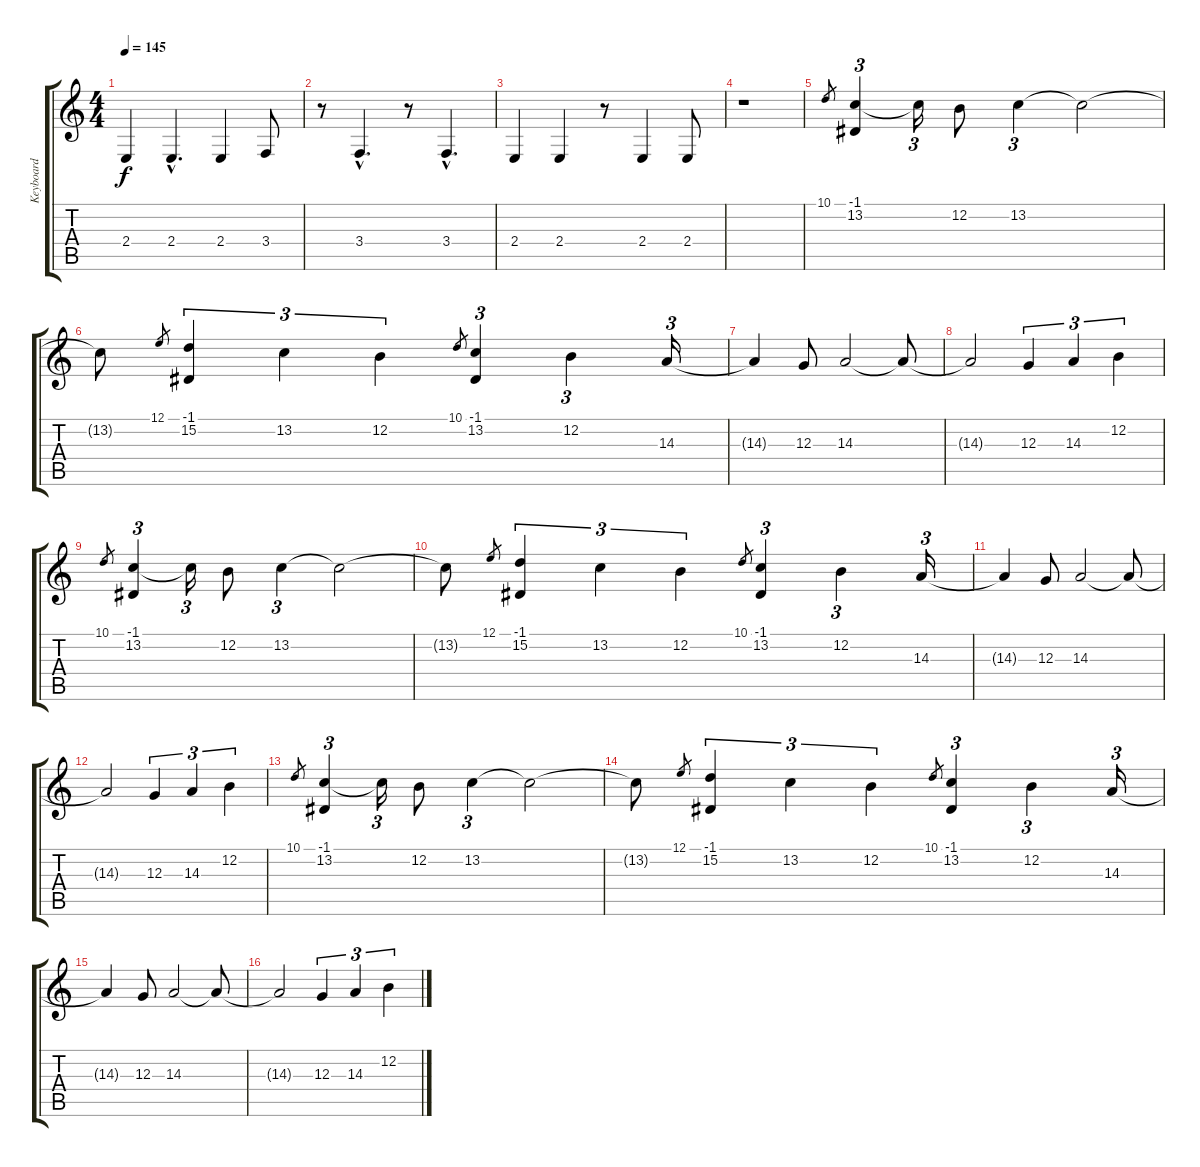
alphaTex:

\track ("Keyboard" "Keyboard") {instrument stringensemble1}
\staff {score tabs}
\tuning (E4 B3 G3 D3 A2 E2) {hide}
\ts (4 4)
\tempo 145
\clef g2
\ks c
2.4.4{dy f} 2.4{hac}.4{d} 2.4.4 3.4.8 |
r.8 3.4{hac}.4{d} r.8 3.4{hac}.4{d} |
2.4.4 2.4.4 r.8 2.4.4 2.4.8 |
r.1 |
10.1.8{gr} (-1.1 13.2).4{tu (3 2) instrument bagpipe} 13.2{t}.16{tu (3 2)} 12.2.8 13.2.4{tu (3 2)} 13.2{t}.2 |
13.2{t}.8 12.1.8{gr} (-1.1 15.2).4{tu (3 2)} 13.2.4{tu (3 2)} 12.2.4{tu (3 2)} 10.1.8{gr} (-1.1 13.2).4{tu (3 2)} 12.2.4{tu (3 2)} 14.3.16{tu (3 2)} |
14.3{t}.4 12.3.8 14.3.2 14.3{t}.8 |
14.3{t}.2 12.3.4{tu (3 2)} 14.3.4{tu (3 2)} 12.2.4{tu (3 2)} |
10.1.8{gr} (-1.1 13.2).4{tu (3 2)} 13.2{t}.16{tu (3 2)} 12.2.8 13.2.4{tu (3 2)} 13.2{t}.2 |
13.2{t}.8 12.1.8{gr} (-1.1 15.2).4{tu (3 2)} 13.2.4{tu (3 2)} 12.2.4{tu (3 2)} 10.1.8{gr} (-1.1 13.2).4{tu (3 2)} 12.2.4{tu (3 2)} 14.3.16{tu (3 2)} |
14.3{t}.4 12.3.8 14.3.2 14.3{t}.8 |
14.3{t}.2 12.3.4{tu (3 2)} 14.3.4{tu (3 2)} 12.2.4{tu (3 2)} |
10.1.8{gr} (-1.1 13.2).4{tu (3 2)} 13.2{t}.16{tu (3 2)} 12.2.8 13.2.4{tu (3 2)} 13.2{t}.2 |
13.2{t}.8 12.1.8{gr} (-1.1 15.2).4{tu (3 2)} 13.2.4{tu (3 2)} 12.2.4{tu (3 2)} 10.1.8{gr} (-1.1 13.2).4{tu (3 2)} 12.2.4{tu (3 2)} 14.3.16{tu (3 2)} |
14.3{t}.4 12.3.8 14.3.2 14.3{t}.8 |
14.3{t}.2 12.3.4{tu (3 2)} 14.3.4{tu (3 2)} 12.2.4{tu (3 2)}
